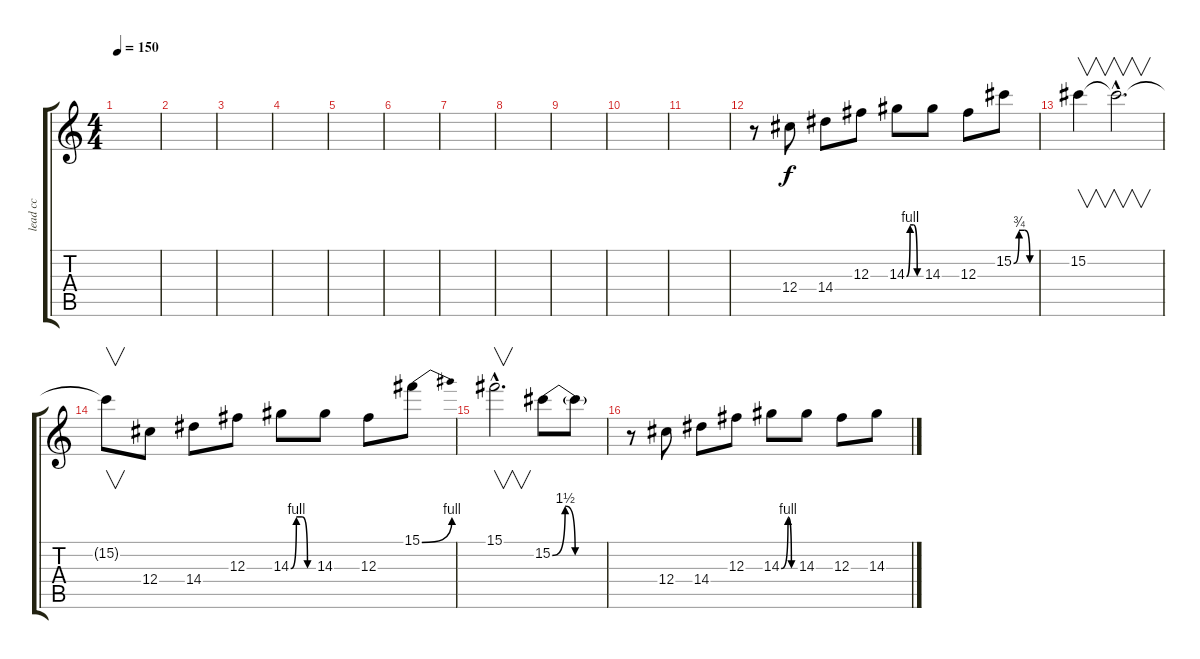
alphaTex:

\track ("lead cc" "lead cc") {instrument distortionguitar}
\staff {score tabs}
\tuning (Eb4 Bb3 Gb3 Db3 Ab2 Eb2) {hide}
\ts (4 4)
\tempo 150
\clef g2
\ks c
|
|
|
|
|
|
|
|
|
|
|
r.8 12.4.8 14.4.8 12.3.8 14.3{be (custom 0 0 15 4 30 4 45 0 60 0)}.8 14.3.8 12.3.8 15.2{be (custom 0 0 15 3 30 3 45 0 60 0)}.8 |
15.2.4{v} 15.2{hac t}.2{v d} |
15.2{t}.8{v} 12.4.8 14.4.8 12.3.8 14.3{be (custom 0 0 15 4 30 4 45 0 60 0)}.8 14.3.8 12.3.8 15.1{be (bend 0 0 60 4)}.8 |
15.1{hac}.2{v d} 15.2{be (custom 0 0 14 6 25 0 30 0 60 0)}.8 15.2{t}.8 |
r.8 12.4.8 14.4.8 12.3.8 14.3{be (custom 0 0 30 4 45 0 60 0)}.8 14.3.8 12.3.8 14.3.8
